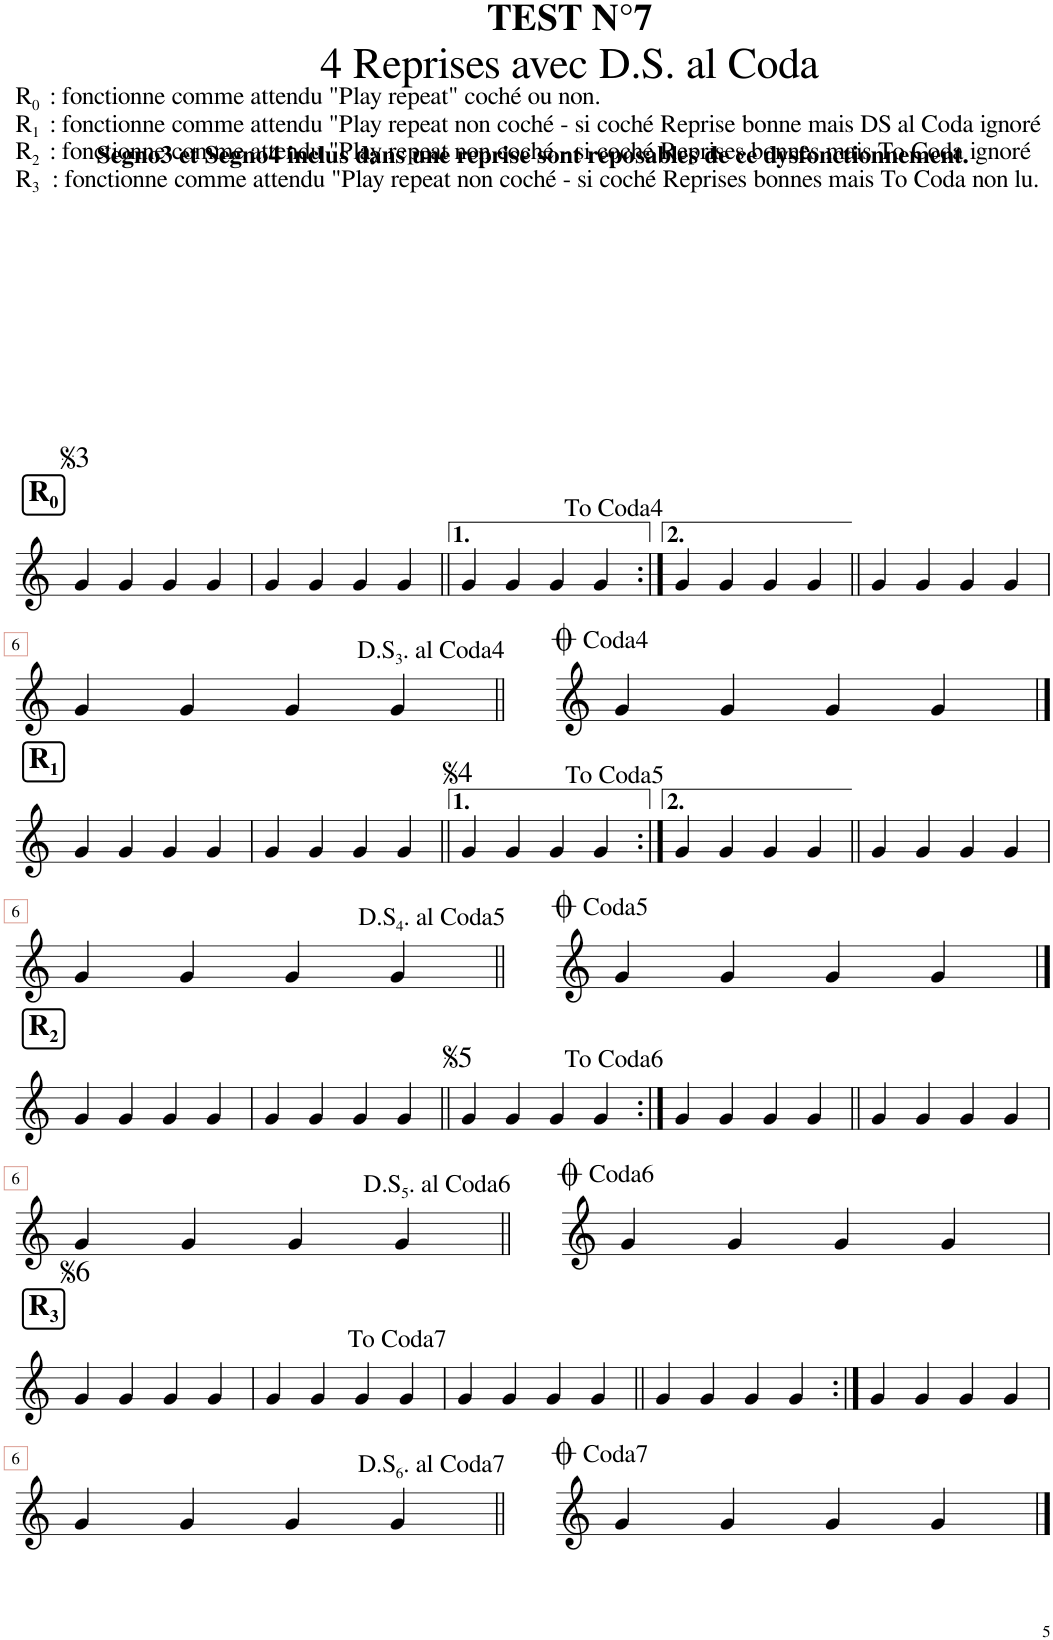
**kern
*part1
*staff1
*I"Piano
*I'Pno
!!LO:PB:g=z
*clefG2
*k[]
*M4/4
!!LO:REH:place=s1:a:t=0
!!LO:REH:place=s1:a:B:cj:fs=14:t=R
=1
4g/
4g/
4g/
4g/
=2
4g/
4g/
4g/
4g/
=3||
4g/
4g/
4g/
4g/
=4:|!
4g/
4g/
4g/
4g/
!LO:TX:a:t=To Coda4
=5||
4g/
4g/
4g/
4g/
!!LO:LB:g=z
=6
4g/
4g/
4g/
4g/
!LO:TX:a:t=D.S<sub>3</sub>. al Coda4
=7||
4g/
4g/
4g/
4g/
!!LO:LB:g=z
!!LO:REH:place=s1:a:t=1
!!LO:REH:place=s1:a:B:cj:fs=14:t=R
==1
4g/
4g/
4g/
4g/
=2
4g/
4g/
4g/
4g/
=3||
4g/
4g/
4g/
4g/
=4:|!
4g/
4g/
4g/
4g/
!LO:TX:a:t=To Coda5
=5||
4g/
4g/
4g/
4g/
!!LO:LB:g=z
=6
4g/
4g/
4g/
4g/
!LO:TX:a:t=D.S<sub>4</sub>. al Coda5
=7||
4g/
4g/
4g/
4g/
!!LO:LB:g=z
!!LO:REH:place=s1:a:t=2
!!LO:REH:place=s1:a:B:cj:fs=14:t=R
==1
4g/
4g/
4g/
4g/
=2
4g/
4g/
4g/
4g/
=3||
4g/
4g/
4g/
4g/
=4:|!
4g/
4g/
4g/
4g/
!LO:TX:a:t=To Coda6
=5||
4g/
4g/
4g/
4g/
!!LO:LB:g=z
=6
4g/
4g/
4g/
4g/
!LO:TX:a:t=D.S<sub>5</sub>. al Coda6
=7||
4g/
4g/
4g/
4g/
!!LO:LB:g=z
!!LO:REH:place=s1:a:t=3
!!LO:REH:place=s1:a:B:cj:fs=14:t=R
=1
4g/
4g/
4g/
4g/
=2
4g/
4g/
4g/
4g/
=3
4g/
4g/
4g/
4g/
!LO:TX:a:t=To Coda7
=4||
4g/
4g/
4g/
4g/
=5:|!
4g/
4g/
4g/
4g/
!!LO:LB:g=z
=6
4g/
4g/
4g/
4g/
!LO:TX:a:t=D.S<sub>6</sub>. al Coda7
=7||
4g/
4g/
4g/
4g/
==
*-
